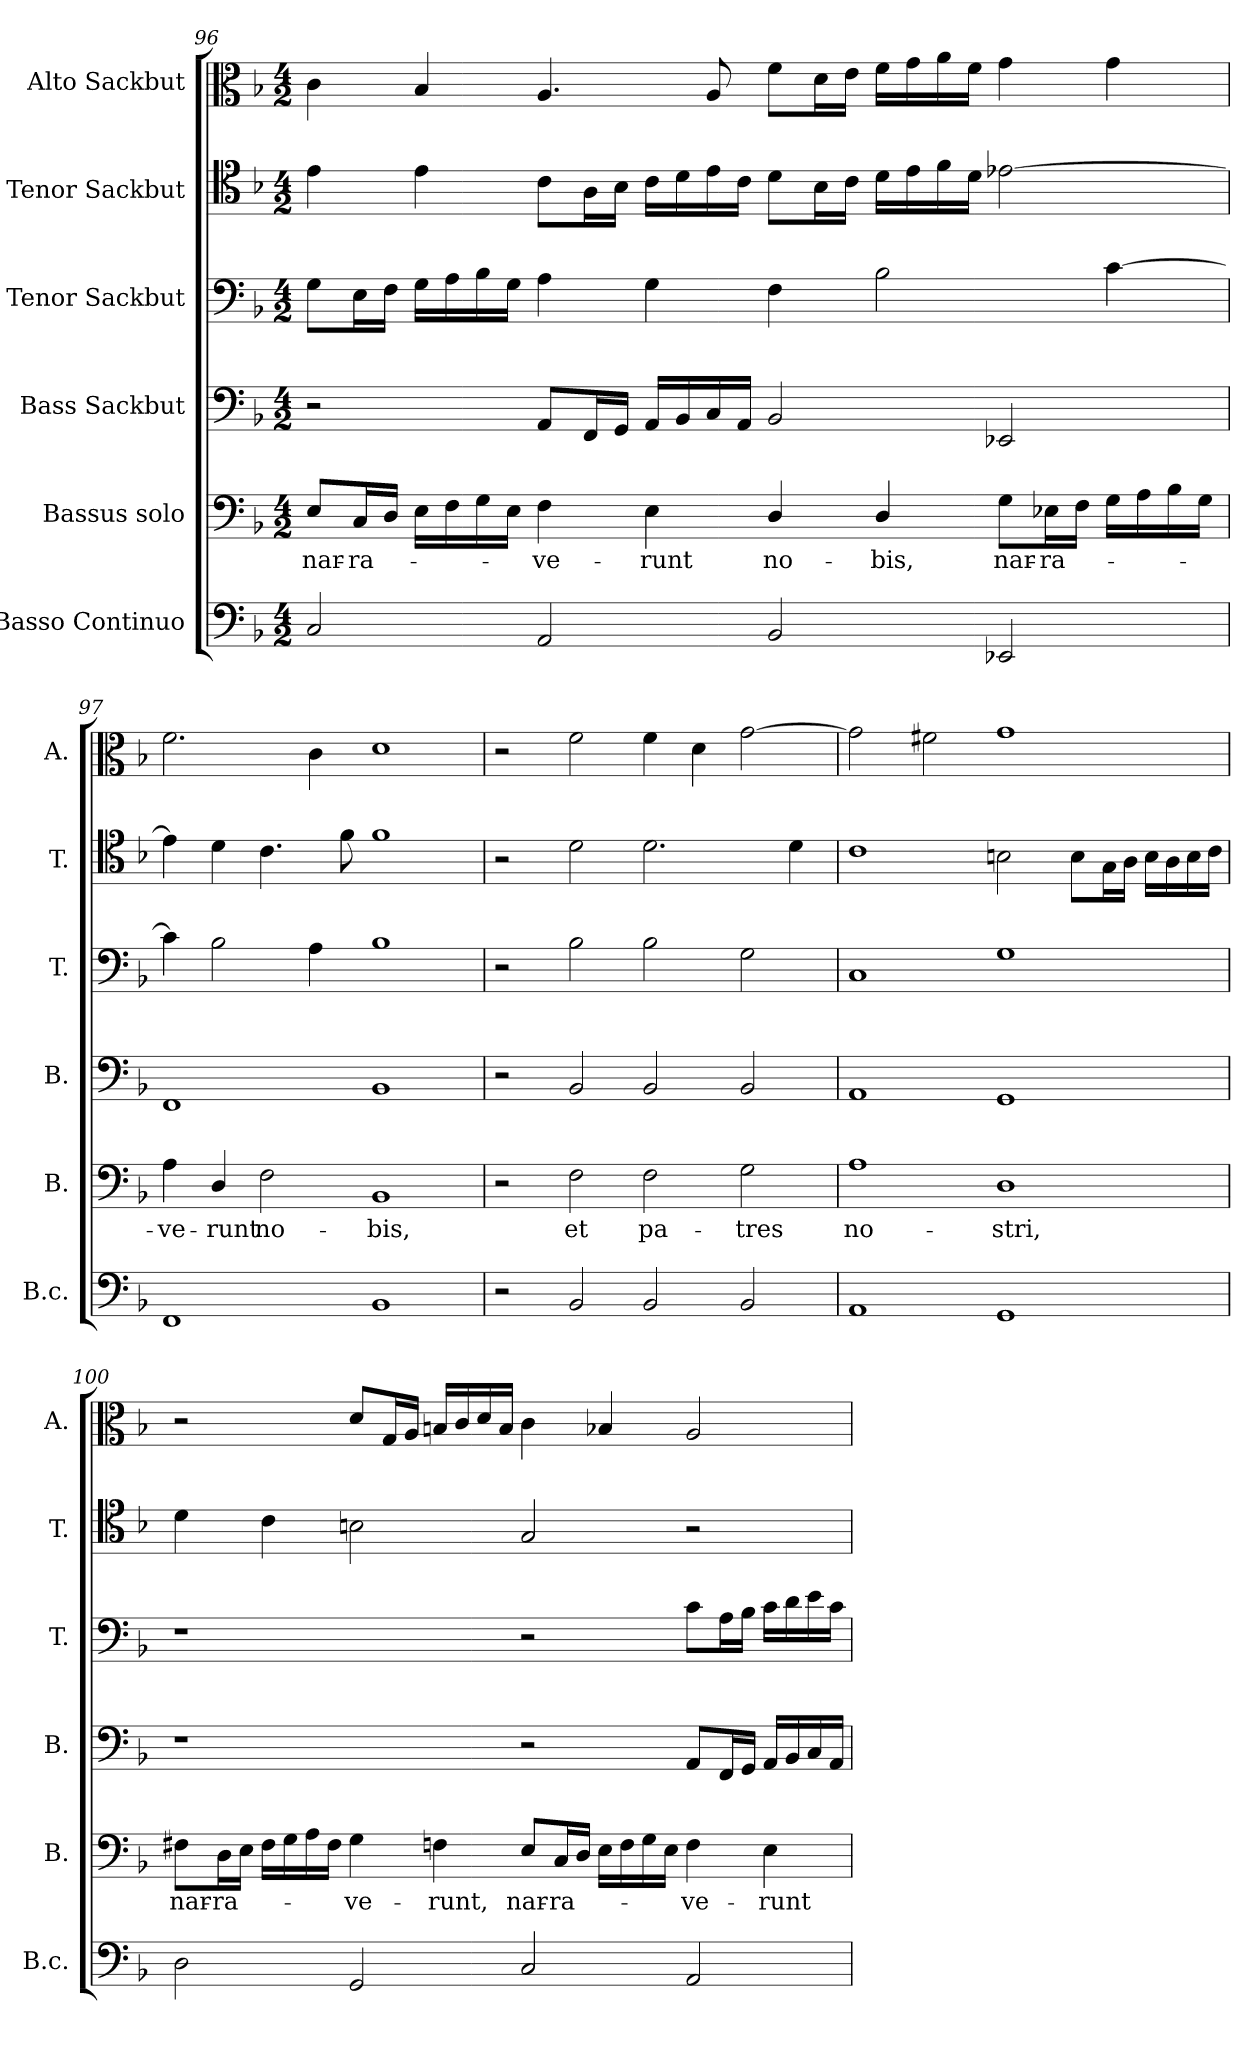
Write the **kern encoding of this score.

**kern	**kern	**text	**kern	**kern	**kern	**kern
*part6	*part5	*part5	*part4	*part3	*part2	*part1
*staff6	*staff5	*staff5	*staff4	*staff3	*staff2	*staff1
*I"Basso Continuo	*I"Bassus solo	*	*I"Bass Sackbut	*I"Tenor Sackbut	*I"Tenor Sackbut	*I"Alto Sackbut
*I'B.c.	*I'B.	*	*I'B.	*I'T.	*I'T.	*I'A.
*clefF4	*clefF4	*	*clefF4	*clefF4	*clefC4	*clefC3
*k[b-]	*k[b-]	*	*k[b-]	*k[b-]	*k[b-]	*k[b-]
*F:	*F:	*	*F:	*F:	*F:	*F:
*M4/2	*M4/2	*	*M4/2	*M4/2	*M4/2	*M4/2
=96	=96	=96	=96	=96	=96	=96
!	!	!LO:LY:b:color=#000000	!	!	!	!
2Ci/	8Ei/L	nar-	2r	8Gi\L	4ei\	4ci\
!	!	!LO:LY:b:color=#000000	!	!	!	!
.	16Ci/L	-ra-	.	16Ei\L	.	.
.	16Di/JJ	.	.	16Fi\JJ	.	.
.	16Ei\LL	.	.	16Gi\LL	4ei\	4B-i/
.	16Fi\	.	.	16Ai\	.	.
.	16Gi\	.	.	16B-i\	.	.
.	16Ei\JJ	.	.	16Gi\JJ	.	.
!	!	!LO:LY:b:color=#000000	!	!	!	!
2AAi/	4Fi\	-ve-	8AAi/L	4Ai\	8ci\L	4.Ai/
.	.	.	16FFi/L	.	16Ai\L	.
.	.	.	16GGi/JJ	.	16B-i\JJ	.
!	!	!LO:LY:b:color=#000000	!	!	!	!
.	4Ei\	-runt	16AAi/LL	4Gi\	16ci\LL	.
.	.	.	16BB-i/	.	16di\	.
.	.	.	16Ci/	.	16ei\	8Ai/
.	.	.	16AAi/JJ	.	16ci\JJ	.
!	!	!LO:LY:b:color=#000000	!	!	!	!
2BB-i/	4Di/	no-	2BB-i/	4Fi\	8di\L	8fi\L
.	.	.	.	.	16B-i\L	16di\L
.	.	.	.	.	16ci\JJ	16ei\JJ
!	!	!LO:LY:b:color=#000000	!	!	!	!
.	4Di/	-bis,	.	2B-i\	16di\LL	16fi\LL
.	.	.	.	.	16ei\	16gi\
.	.	.	.	.	16fi\	16ai\
.	.	.	.	.	16di\JJ	16fi\JJ
!	!	!LO:LY:b:color=#000000	!	!	!	!
2EE-Xi/	8Gi\L	nar-	2EE-Xi/	.	[2e-Xi\	4gi\
!	!	!LO:LY:b:color=#000000	!	!	!	!
.	16E-Xi\L	-ra-	.	.	.	.
.	16Fi\JJ	.	.	.	.	.
.	16Gi\LL	.	.	[4ci\	.	4gi\
.	16Ai\	.	.	.	.	.
.	16B-i\	.	.	.	.	.
.	16Gi\JJ	.	.	.	.	.
!!LO:PB:g=z
=97	=97	=97	=97	=97	=97	=97
!	!	!LO:LY:b:color=#000000	!	!	!	!
1FFi	4Ai\	-ve-	1FFi	4ci\]	4e-i\]	2.fi\
!	!	!LO:LY:b:color=#000000	!	!	!	!
.	4Di/	-runt	.	2B-i\	4di\	.
!	!	!LO:LY:b:color=#000000	!	!	!	!
.	2Fi\	no-	.	.	4.ci\	.
.	.	.	.	4Ai\	.	4ci\
.	.	.	.	.	8fi\	.
!	!	!LO:LY:b:color=#000000	!	!	!	!
1BB-i	1BB-i	-bis,	1BB-i	1B-i	1fi	1di
=98	=98	=98	=98	=98	=98	=98
2r	2r	.	2r	2r	2r	2r
!	!	!LO:LY:b:color=#000000	!	!	!	!
2BB-i/	2Fi\	et	2BB-i/	2B-i\	2di\	2fi\
!	!	!LO:LY:b:color=#000000	!	!	!	!
2BB-i/	2Fi\	pa-	2BB-i/	2B-i\	2.di\	4fi\
.	.	.	.	.	.	4di\
!	!	!LO:LY:b:color=#000000	!	!	!	!
2BB-i/	2Gi\	-tres	2BB-i/	2Gi\	.	[2gi\
.	.	.	.	.	4di\	.
=99	=99	=99	=99	=99	=99	=99
!	!	!LO:LY:b:color=#000000	!	!	!	!
1AAi	1Ai	no-	1AAi	1Ci	1ci	2gi\]
.	.	.	.	.	.	2f#Xi\
!	!	!LO:LY:b:color=#000000	!	!	!	!
1GGi	1Di	-stri,	1GGi	1Gi	2Bni\	1gi
.	.	.	.	.	8Bi\L	.
.	.	.	.	.	16Gi\L	.
.	.	.	.	.	16Ai\JJ	.
.	.	.	.	.	16Bi\LL	.
.	.	.	.	.	16Ai\	.
.	.	.	.	.	16Bi\	.
.	.	.	.	.	16ci\JJ	.
!!LO:LB:g=z
=100	=100	=100	=100	=100	=100	=100
!	!	!LO:LY:b:color=#000000	!	!	!	!
2Di\	8F#Xi\L	nar-	1r	1r	4di\	2r
!	!	!LO:LY:b:color=#000000	!	!	!	!
.	16Di\L	-ra-	.	.	.	.
.	16Ei\JJ	.	.	.	.	.
.	16F#i\LL	.	.	.	4ci\	.
.	16Gi\	.	.	.	.	.
.	16Ai\	.	.	.	.	.
.	16F#i\JJ	.	.	.	.	.
!	!	!LO:LY:b:color=#000000	!	!	!	!
2GGi/	4Gi\	-ve-	.	.	2Bni\	8di/L
.	.	.	.	.	.	16Gi/L
.	.	.	.	.	.	16Ai/JJ
!	!	!LO:LY:b:color=#000000	!	!	!	!
.	4Fni\	-runt,	.	.	.	16Bni/LL
.	.	.	.	.	.	16ci/
.	.	.	.	.	.	16di/
.	.	.	.	.	.	16Bi/JJ
!	!	!LO:LY:b:color=#000000	!	!	!	!
2Ci/	8Ei/L	nar-	2r	2r	2Gi/	4ci\
!	!	!LO:LY:b:color=#000000	!	!	!	!
.	16Ci/L	-ra-	.	.	.	.
.	16Di/JJ	.	.	.	.	.
.	16Ei\LL	.	.	.	.	4B-Xi/
.	16Fi\	.	.	.	.	.
.	16Gi\	.	.	.	.	.
.	16Ei\JJ	.	.	.	.	.
!	!	!LO:LY:b:color=#000000	!	!	!	!
2AAi/	4Fi\	-ve-	8AAi/L	8ci\L	2r	2Ai/
.	.	.	16FFi/L	16Ai\L	.	.
.	.	.	16GGi/JJ	16B-i\JJ	.	.
!	!	!LO:LY:b:color=#000000	!	!	!	!
.	4Ei\	-runt	16AAi/LL	16ci\LL	.	.
.	.	.	16BB-i/	16di\	.	.
.	.	.	16Ci/	16ei\	.	.
.	.	.	16AAi/JJ	16ci\JJ	.	.
=	=	=	=	=	=	=
*-	*-	*-	*-	*-	*-	*-
